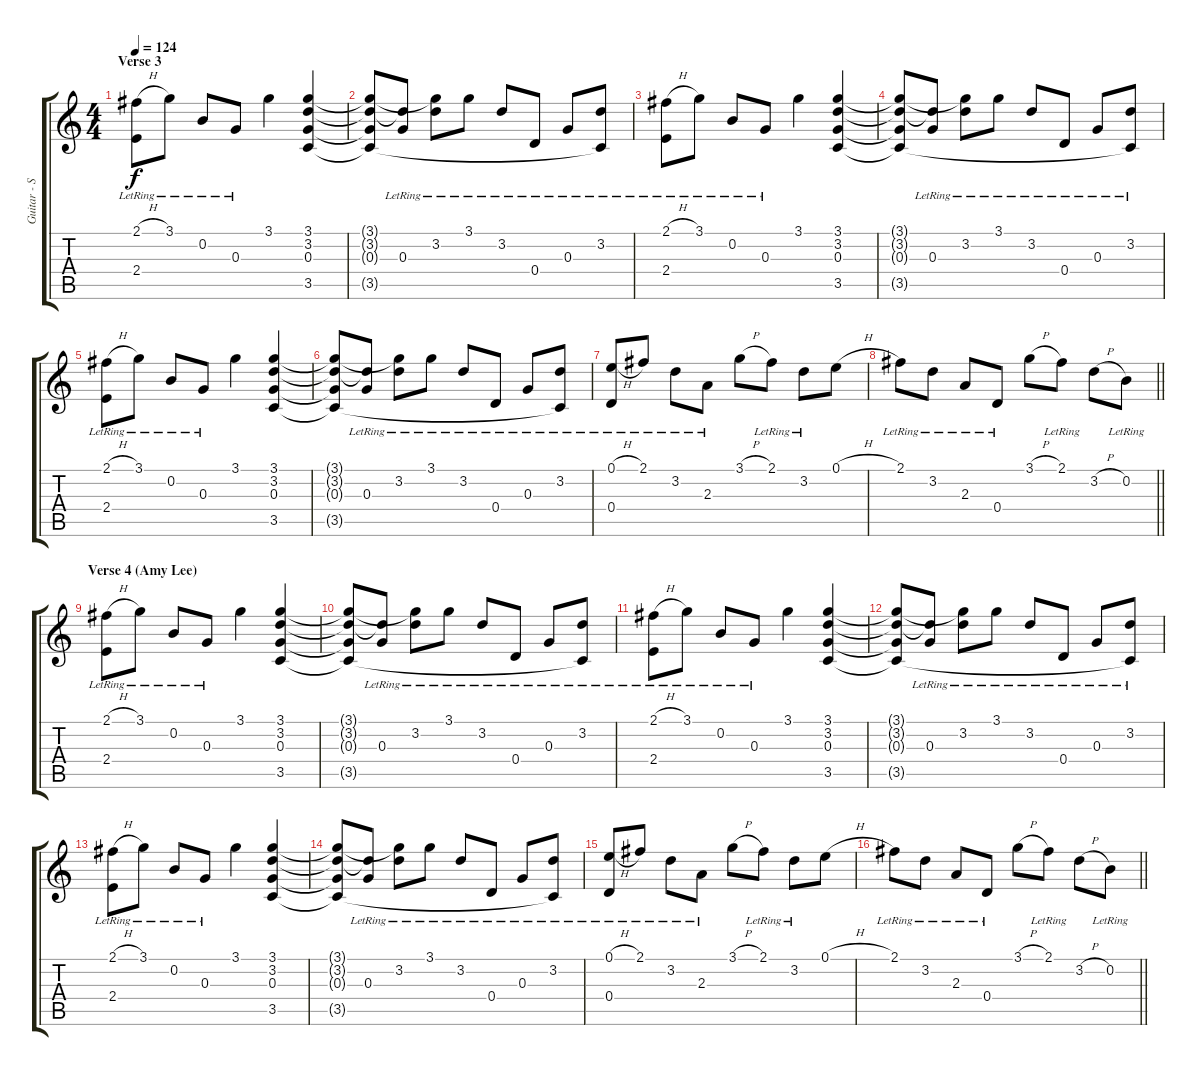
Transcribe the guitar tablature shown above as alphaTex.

\track ("Guitar - Shaun Morgan" "Guitar - S") {instrument acousticguitarsteel}
\staff {score tabs}
\tuning (E4 B3 G3 D3 A2 E2) {hide}
\ts (4 4)
\section ("" "Verse 3")
\tempo 124
\clef g2
\ks c
(2.1{h} 2.4{lr}).8{dy f} 3.1{lr}.8 0.2{lr}.8 0.3{lr}.8 3.1.4 (3.1 3.2 0.3 3.5).4 |
(3.1{t} 3.2{t} 0.3{t} 3.5{t}).8 (3.2{t} 0.3{lr}).8 (3.1{t} 3.2{lr}).8 3.1{lr}.8 3.2{lr}.8 0.4{lr}.8 0.3{lr}.8 (3.2{lr} 3.5{t}).8 |
(2.1{h} 2.4{lr}).8 3.1{lr}.8 0.2{lr}.8 0.3{lr}.8 3.1.4 (3.1 3.2 0.3 3.5).4 |
(3.1{t} 3.2{t} 0.3{t} 3.5{t}).8 (3.2{t} 0.3{lr}).8 (3.1{t} 3.2{lr}).8 3.1{lr}.8 3.2{lr}.8 0.4{lr}.8 0.3{lr}.8 (3.2{lr} 3.5{t}).8 |
(2.1{h} 2.4{lr}).8 3.1{lr}.8 0.2{lr}.8 0.3{lr}.8 3.1.4 (3.1 3.2 0.3 3.5).4 |
(3.1{t} 3.2{t} 0.3{t} 3.5{t}).8 (3.2{t} 0.3{lr}).8 (3.1{t} 3.2{lr}).8 3.1{lr}.8 3.2{lr}.8 0.4{lr}.8 0.3{lr}.8 (3.2{lr} 3.5{t}).8 |
(0.1{h} 0.4{lr}).8 2.1{lr}.8 3.2{lr}.8 2.3{lr}.8 3.1{h}.8 2.1{lr}.8 3.2{lr}.8 0.1{h}.8 |
\barLineRight lightlight
2.1{lr}.8 3.2{lr}.8 2.3{lr}.8 0.4{lr}.8 3.1{h}.8 2.1{lr}.8 3.2{h}.8 0.2{lr}.8 |
\section ("" "Verse 4 (Amy Lee)")
(2.1{h} 2.4{lr}).8 3.1{lr}.8 0.2{lr}.8 0.3{lr}.8 3.1.4 (3.1 3.2 0.3 3.5).4 |
(3.1{t} 3.2{t} 0.3{t} 3.5{t}).8 (3.2{t} 0.3{lr}).8 (3.1{t} 3.2{lr}).8 3.1{lr}.8 3.2{lr}.8 0.4{lr}.8 0.3{lr}.8 (3.2{lr} 3.5{t}).8 |
(2.1{h} 2.4{lr}).8 3.1{lr}.8 0.2{lr}.8 0.3{lr}.8 3.1.4 (3.1 3.2 0.3 3.5).4 |
(3.1{t} 3.2{t} 0.3{t} 3.5{t}).8 (3.2{t} 0.3{lr}).8 (3.1{t} 3.2{lr}).8 3.1{lr}.8 3.2{lr}.8 0.4{lr}.8 0.3{lr}.8 (3.2{lr} 3.5{t}).8 |
(2.1{h} 2.4{lr}).8 3.1{lr}.8 0.2{lr}.8 0.3{lr}.8 3.1.4 (3.1 3.2 0.3 3.5).4 |
(3.1{t} 3.2{t} 0.3{t} 3.5{t}).8 (3.2{t} 0.3{lr}).8 (3.1{t} 3.2{lr}).8 3.1{lr}.8 3.2{lr}.8 0.4{lr}.8 0.3{lr}.8 (3.2{lr} 3.5{t}).8 |
(0.1{h} 0.4{lr}).8 2.1{lr}.8 3.2{lr}.8 2.3{lr}.8 3.1{h}.8 2.1{lr}.8 3.2{lr}.8 0.1{h}.8 |
\barLineRight lightlight
2.1{lr}.8 3.2{lr}.8 2.3{lr}.8 0.4{lr}.8 3.1{h}.8 2.1{lr}.8 3.2{h}.8 0.2{lr}.8
